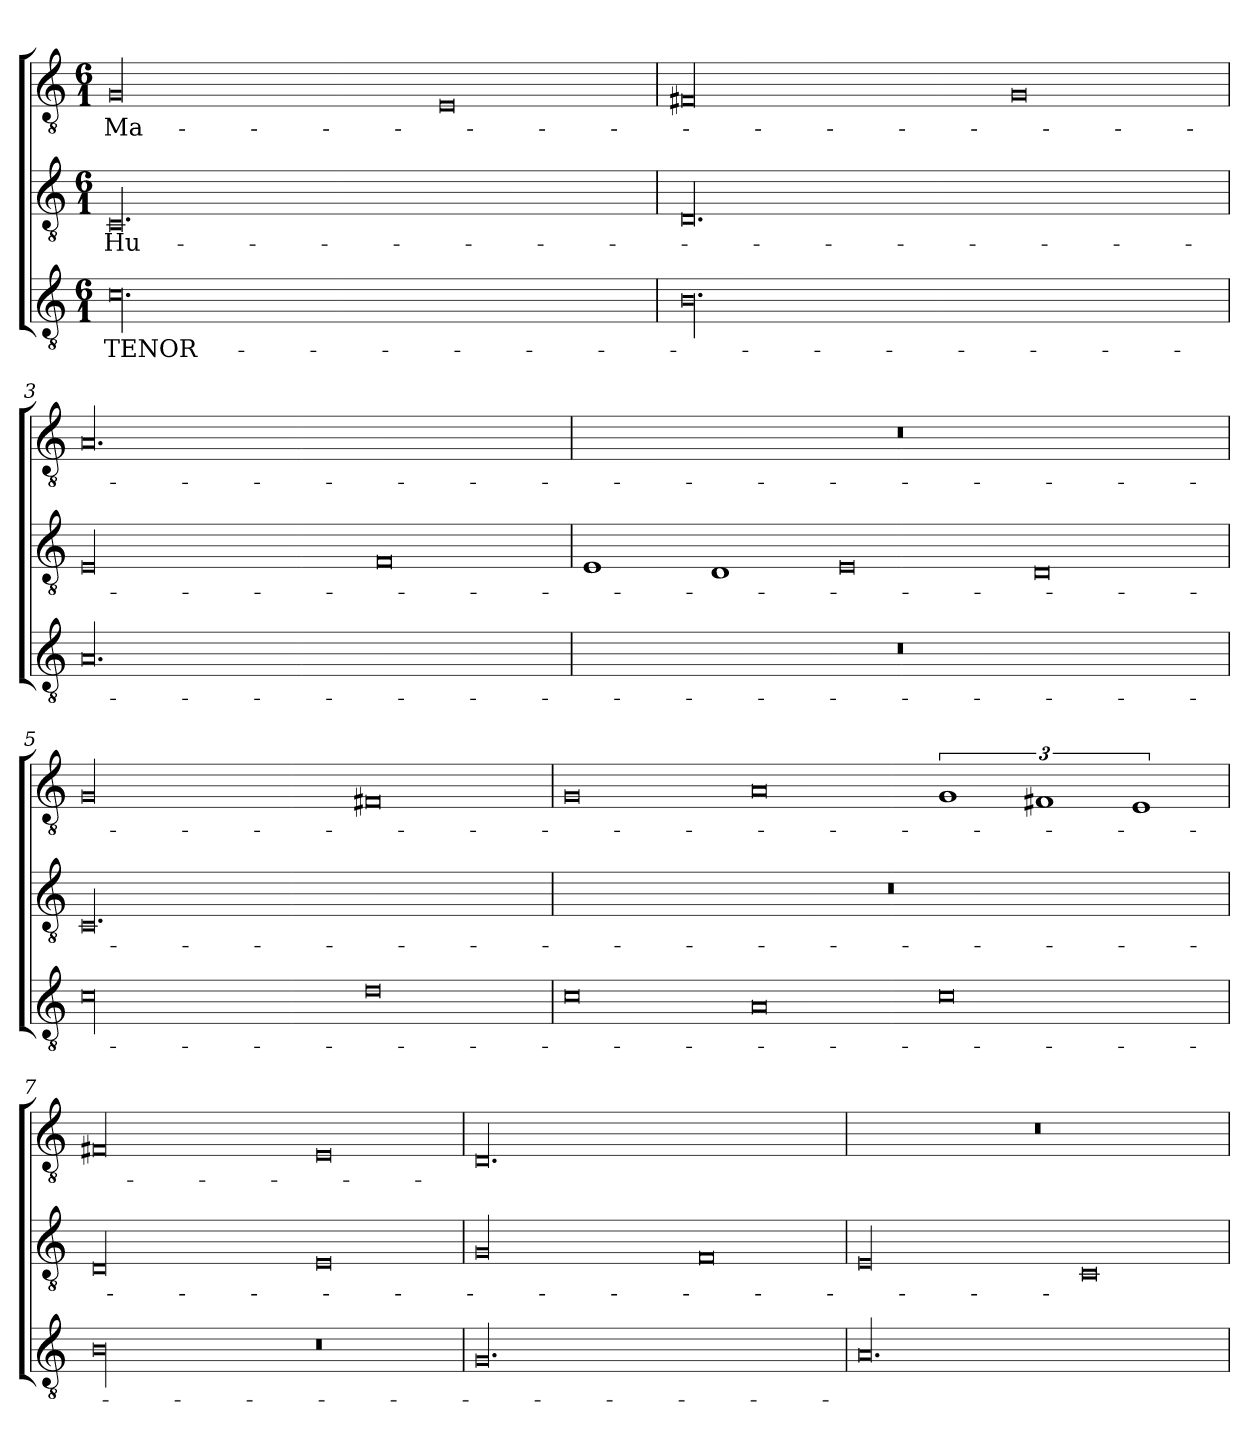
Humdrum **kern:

**kern	**text	**kern	**text	**kern	**text
*part3	*part3	*part2	*part2	*part1	*part1
*staff3	*staff3	*staff2	*staff2	*staff1	*staff1
*clefGv2	*	*clefGv2	*	*clefGv2	*
*k[]	*	*k[]	*	*k[]	*
*C:	*	*C:	*	*C:	*
*M6/1	*	*M6/1	*	*M6/1	*
=1	=1	=1	=1	=1	=1
00.c\	TENOR-	00.C/	Hu-	00G/	Ma-
.	.	.	.	0E/	.
=2	=2	=2	=2	=2	=2
00.B\	.	00.D/	.	00F#X/	.
.	.	.	.	0G/	.
=3	=3	=3	=3	=3	=3
00.A/	.	00E/	.	00.A/	.
.	.	0F/	.	.	.
=4	=4	=4	=4	=4	=4
00.r	.	1E/	.	00.r	.
.	.	1D/	.	.	.
.	.	0E/	.	.	.
.	.	0D/	.	.	.
=5	=5	=5	=5	=5	=5
00c\	.	00.C/	.	00G/	.
0d\	.	.	.	0F#X/	.
=6	=6	=6	=6	=6	=6
0c\	.	00.r	.	0G/	.
0A/	.	.	.	0A/	.
0c\	.	.	.	3%2G/	.
.	.	.	.	3%2F#X/	.
.	.	.	.	3%2E/	.
=7	=7	=7	=7	=7	=7
00B\	.	00D/	.	00F#X/	.
0r	.	0E/	.	0E/	.
=8	=8	=8	=8	=8	=8
00.G/	.	00G/	.	00.D/	.
.	.	0F/	.	.	.
=9	=9	=9	=9	=9	=9
00.A/	.	00E/	.	00.r	.
.	.	0C/	.	.	.
=	=	=	=	=	=
*-	*-	*-	*-	*-	*-
